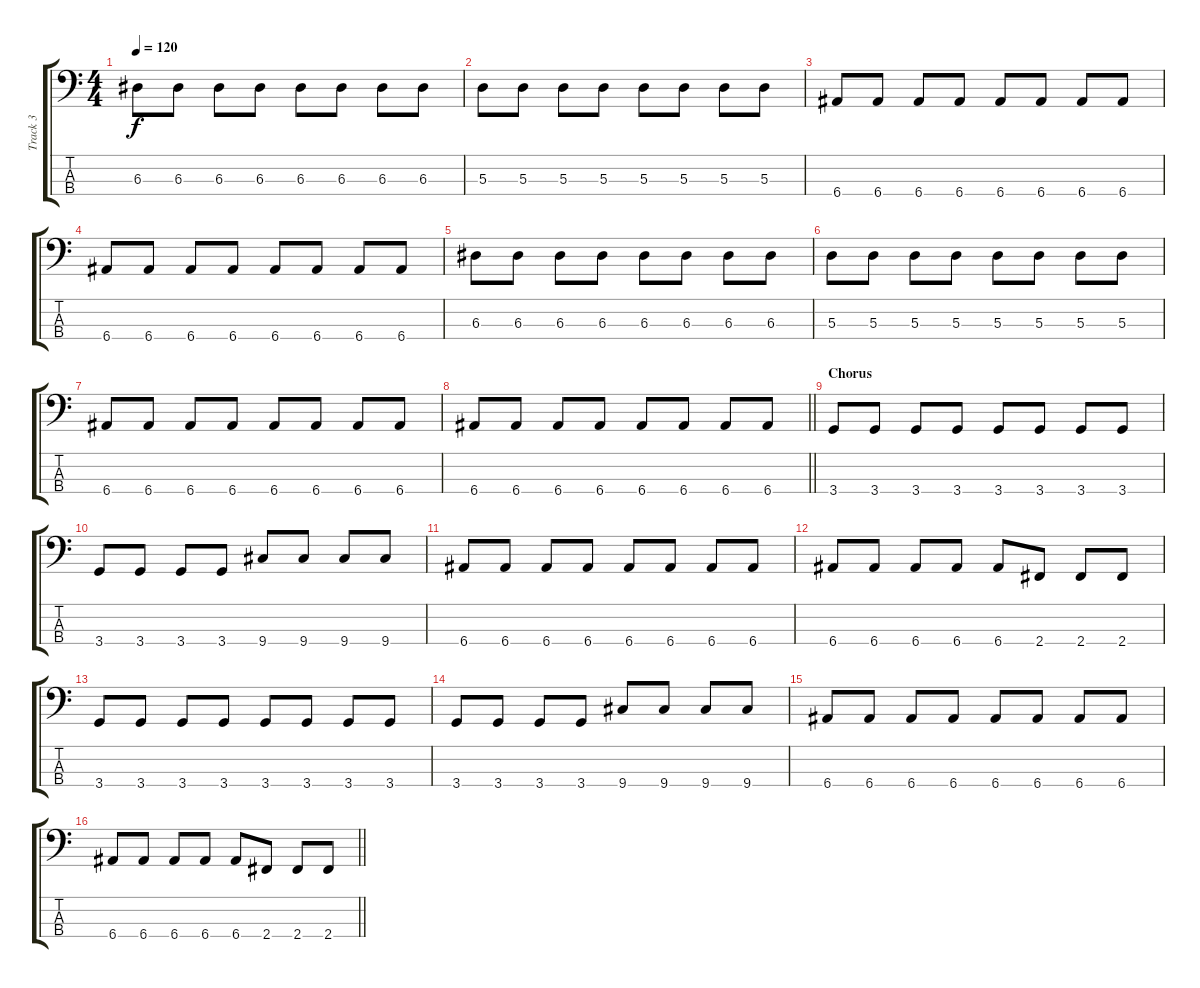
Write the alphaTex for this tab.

\track ("Track 3" "Track 3") {instrument electricbassfinger}
\staff {score tabs}
\tuning (G2 D2 A1 E1) {hide}
\ts (4 4)
\tempo 120
\clef f4
\ks c
6.3.8{dy f} 6.3.8 6.3.8 6.3.8 6.3.8 6.3.8 6.3.8 6.3.8 |
5.3.8 5.3.8 5.3.8 5.3.8 5.3.8 5.3.8 5.3.8 5.3.8 |
6.4.8 6.4.8 6.4.8 6.4.8 6.4.8 6.4.8 6.4.8 6.4.8 |
6.4.8 6.4.8 6.4.8 6.4.8 6.4.8 6.4.8 6.4.8 6.4.8 |
6.3.8 6.3.8 6.3.8 6.3.8 6.3.8 6.3.8 6.3.8 6.3.8 |
5.3.8 5.3.8 5.3.8 5.3.8 5.3.8 5.3.8 5.3.8 5.3.8 |
6.4.8 6.4.8 6.4.8 6.4.8 6.4.8 6.4.8 6.4.8 6.4.8 |
\barLineRight lightlight
6.4.8 6.4.8 6.4.8 6.4.8 6.4.8 6.4.8 6.4.8 6.4.8 |
\section ("" "Chorus")
3.4.8 3.4.8 3.4.8 3.4.8 3.4.8 3.4.8 3.4.8 3.4.8 |
3.4.8 3.4.8 3.4.8 3.4.8 9.4.8 9.4.8 9.4.8 9.4.8 |
6.4.8 6.4.8 6.4.8 6.4.8 6.4.8 6.4.8 6.4.8 6.4.8 |
6.4.8 6.4.8 6.4.8 6.4.8 6.4.8 2.4.8 2.4.8 2.4.8 |
3.4.8 3.4.8 3.4.8 3.4.8 3.4.8 3.4.8 3.4.8 3.4.8 |
3.4.8 3.4.8 3.4.8 3.4.8 9.4.8 9.4.8 9.4.8 9.4.8 |
6.4.8 6.4.8 6.4.8 6.4.8 6.4.8 6.4.8 6.4.8 6.4.8 |
\barLineRight lightlight
6.4.8 6.4.8 6.4.8 6.4.8 6.4.8 2.4.8 2.4.8 2.4.8
